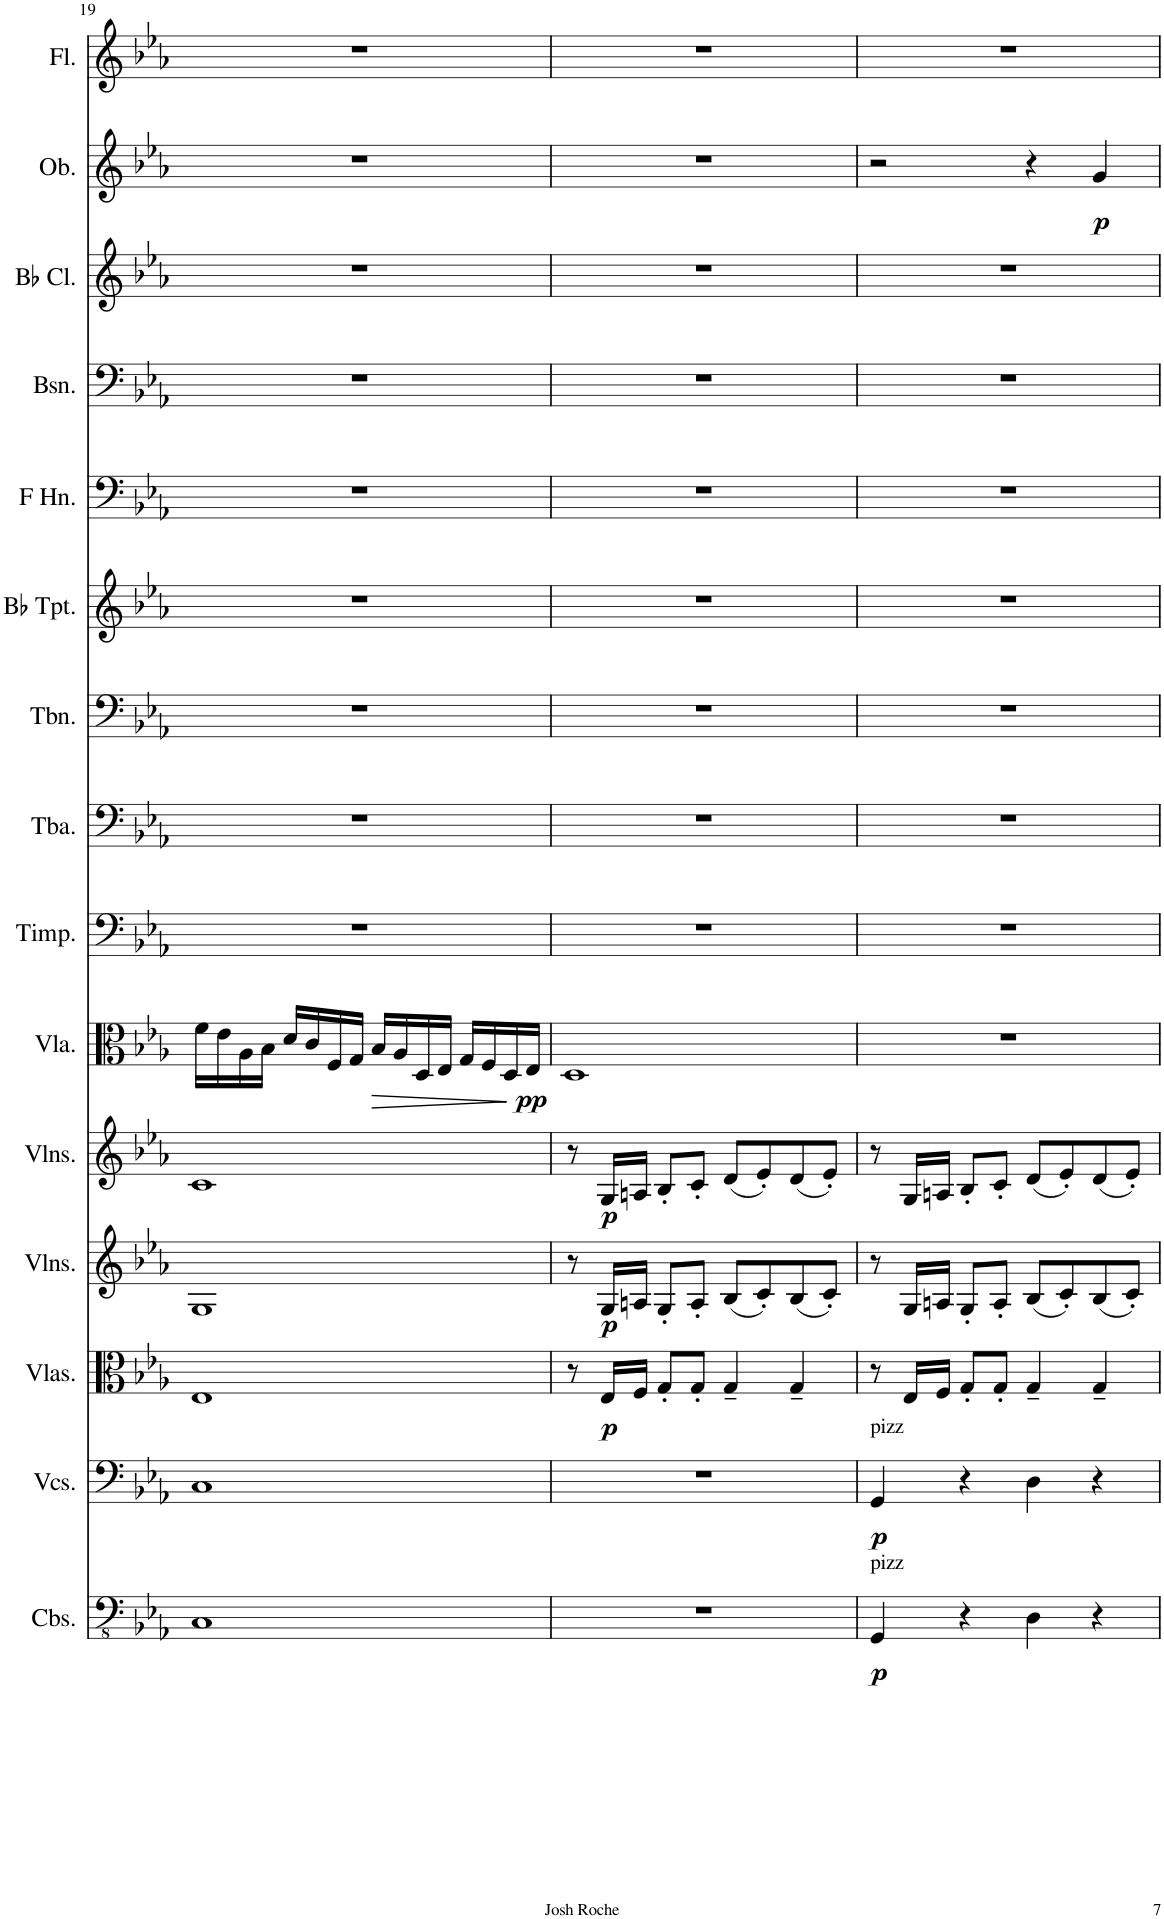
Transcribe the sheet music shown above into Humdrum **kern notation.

**kern	**dynam	**kern	**dynam	**kern	**dynam	**kern	**dynam	**kern	**dynam	**kern	**dynam	**kern	**kern	**kern	**kern	**kern	**kern	**kern	**kern	**dynam	**kern
*part15	*part15	*part14	*part14	*part13	*part13	*part12	*part12	*part11	*part11	*part10	*part10	*part9	*part8	*part7	*part6	*part5	*part4	*part3	*part2	*part2	*part1
*staff15	*staff15	*staff14	*staff14	*staff13	*staff13	*staff12	*staff12	*staff11	*staff11	*staff10	*staff10	*staff9	*staff8	*staff7	*staff6	*staff5	*staff4	*staff3	*staff2	*staff2	*staff1
*I"Contrabasses	*	*I"Violoncellos	*	*I"Violas	*	*I"Violins	*	*I"Violins	*	*I"Viola	*	*I"Timpani	*I"Tuba	*I"Trombone	*I"Bb Trumpet	*I"Horn in F	*I"Bassoon	*I"Bb Clarinet	*I"Oboe	*	*I"Flute
*I'Cbs.	*	*I'Vcs.	*	*I'Vlas.	*	*I'Vlns.	*	*I'Vlns.	*	*I'Vla.	*	*I'Timp.	*I'Tba.	*I'Tbn.	*I'Bb Tpt.	*	*I'Bsn.	*I'Bb Cl.	*I'Ob.	*	*I'Fl.
!!LO:PB:g=z
*clefFv4	*	*clefF4	*	*clefC3	*	*clefG2	*	*clefG2	*	*clefC3	*	*clefF4	*clefF4	*clefF4	*clefG2	*clefF4	*clefF4	*clefG2	*clefG2	*	*clefG2
*	*	*	*	*	*	*	*	*	*	*	*	*	*	*	*ITrd1c2	*ITrd4c7	*	*ITrd1c2	*	*	*
*k[b-e-a-]	*	*k[b-e-a-]	*	*k[b-e-a-]	*	*k[b-e-a-]	*	*k[b-e-a-]	*	*k[b-e-a-]	*	*k[b-e-a-]	*k[b-e-a-]	*k[b-e-a-]	*k[b-e-a-]	*k[b-e-a-]	*k[b-e-a-]	*k[b-e-a-]	*k[b-e-a-]	*	*k[b-e-a-]
*M4/4	*	*M4/4	*	*M4/4	*	*M4/4	*	*M4/4	*	*M4/4	*	*M4/4	*M4/4	*M4/4	*M4/4	*M4/4	*M4/4	*M4/4	*M4/4	*	*M4/4
=19	=19	=19	=19	=19	=19	=19	=19	=19	=19	=19	=19	=19	=19	=19	=19	=19	=19	=19	=19	=19	=19
1CC	.	1C	.	1E-	.	1G	.	1c	.	16f\LL	.	1r	1r	1r	1r	1r	1r	1r	1r	.	1r
.	.	.	.	.	.	.	.	.	.	16e-\	.	.	.	.	.	.	.	.	.	.	.
.	.	.	.	.	.	.	.	.	.	16A-\	.	.	.	.	.	.	.	.	.	.	.
.	.	.	.	.	.	.	.	.	.	16B-\JJ	.	.	.	.	.	.	.	.	.	.	.
.	.	.	.	.	.	.	.	.	.	16d/LL	.	.	.	.	.	.	.	.	.	.	.
.	.	.	.	.	.	.	.	.	.	16c/	.	.	.	.	.	.	.	.	.	.	.
.	.	.	.	.	.	.	.	.	.	16F/	.	.	.	.	.	.	.	.	.	.	.
.	.	.	.	.	.	.	.	.	.	16G/JJ	.	.	.	.	.	.	.	.	.	.	.
!	!	!	!	!	!	!	!	!	!	!	!LO:HP:b	!	!	!	!	!	!	!	!	!	!
.	.	.	.	.	.	.	.	.	.	16B-/LL	>	.	.	.	.	.	.	.	.	.	.
.	.	.	.	.	.	.	.	.	.	16A-/	.	.	.	.	.	.	.	.	.	.	.
.	.	.	.	.	.	.	.	.	.	16D/	.	.	.	.	.	.	.	.	.	.	.
.	.	.	.	.	.	.	.	.	.	16E-/JJ	.	.	.	.	.	.	.	.	.	.	.
.	.	.	.	.	.	.	.	.	.	16G/LL	.	.	.	.	.	.	.	.	.	.	.
.	.	.	.	.	.	.	.	.	.	16F/	.	.	.	.	.	.	.	.	.	.	.
.	.	.	.	.	.	.	.	.	.	16D/	.	.	.	.	.	.	.	.	.	.	.
!	!	!	!	!	!	!	!	!	!	!	!LO:DY:n=1:b	!	!	!	!	!	!	!	!	!	!
.	.	.	.	.	.	.	.	.	.	16E-/JJ	] pp	.	.	.	.	.	.	.	.	.	.
=20	=20	=20	=20	=20	=20	=20	=20	=20	=20	=20	=20	=20	=20	=20	=20	=20	=20	=20	=20	=20	=20
1r	.	1r	.	8r	.	8r	.	8r	.	1D	.	1r	1r	1r	1r	1r	1r	1r	1r	.	1r
!	!	!	!	!	!LO:DY:b	!	!LO:DY:b	!	!LO:DY:b	!	!	!	!	!	!	!	!	!	!	!	!
.	.	.	.	16E-/LL	p	16G/LL	p	16G/LL	p	.	.	.	.	.	.	.	.	.	.	.	.
.	.	.	.	16F/JJ	.	16An/JJ	.	16An/JJ	.	.	.	.	.	.	.	.	.	.	.	.	.
.	.	.	.	8G'/L	.	8G'/L	.	8B-'/L	.	.	.	.	.	.	.	.	.	.	.	.	.
.	.	.	.	8G'/J	.	8A'/J	.	8c'/J	.	.	.	.	.	.	.	.	.	.	.	.	.
.	.	.	.	4G~/	.	(8B-/L	.	(8d/L	.	.	.	.	.	.	.	.	.	.	.	.	.
.	.	.	.	.	.	8c'/)	.	8e-'/)	.	.	.	.	.	.	.	.	.	.	.	.	.
.	.	.	.	4G~/	.	(8B-/	.	(8d/	.	.	.	.	.	.	.	.	.	.	.	.	.
.	.	.	.	.	.	8c'/J)	.	8e-'/J)	.	.	.	.	.	.	.	.	.	.	.	.	.
=21	=21	=21	=21	=21	=21	=21	=21	=21	=21	=21	=21	=21	=21	=21	=21	=21	=21	=21	=21	=21	=21
!	!	!LO:TX:a:t=pizz	!	!	!	!	!	!	!	!	!	!	!	!	!	!	!	!	!	!	!
!LO:TX:a:t=pizz	!	!	!	!	!	!	!	!	!	!	!	!	!	!	!	!	!	!	!	!	!
!	!LO:DY:b	!	!LO:DY:b	!	!	!	!	!	!	!	!	!	!	!	!	!	!	!	!	!	!
4GGG/	p	4GG/	p	8r	.	8r	.	8r	.	1r	.	1r	1r	1r	1r	1r	1r	1r	2r	.	1r
.	.	.	.	16E-/LL	.	16G/LL	.	16G/LL	.	.	.	.	.	.	.	.	.	.	.	.	.
.	.	.	.	16F/JJ	.	16An/JJ	.	16An/JJ	.	.	.	.	.	.	.	.	.	.	.	.	.
4r	.	4r	.	8G'/L	.	8G'/L	.	8B-'/L	.	.	.	.	.	.	.	.	.	.	.	.	.
.	.	.	.	8G'/J	.	8A'/J	.	8c'/J	.	.	.	.	.	.	.	.	.	.	.	.	.
4DD\	.	4D\	.	4G~/	.	(8B-/L	.	(8d/L	.	.	.	.	.	.	.	.	.	.	4r	.	.
.	.	.	.	.	.	8c'/)	.	8e-'/)	.	.	.	.	.	.	.	.	.	.	.	.	.
!	!	!	!	!	!	!	!	!	!	!	!	!	!	!	!	!	!	!	!	!LO:DY:b	!
4r	.	4r	.	4G~/	.	(8B-/	.	(8d/	.	.	.	.	.	.	.	.	.	.	4g/	p	.
.	.	.	.	.	.	8c'/J)	.	8e-'/J)	.	.	.	.	.	.	.	.	.	.	.	.	.
=	=	=	=	=	=	=	=	=	=	=	=	=	=	=	=	=	=	=	=	=	=
*-	*-	*-	*-	*-	*-	*-	*-	*-	*-	*-	*-	*-	*-	*-	*-	*-	*-	*-	*-	*-	*-
